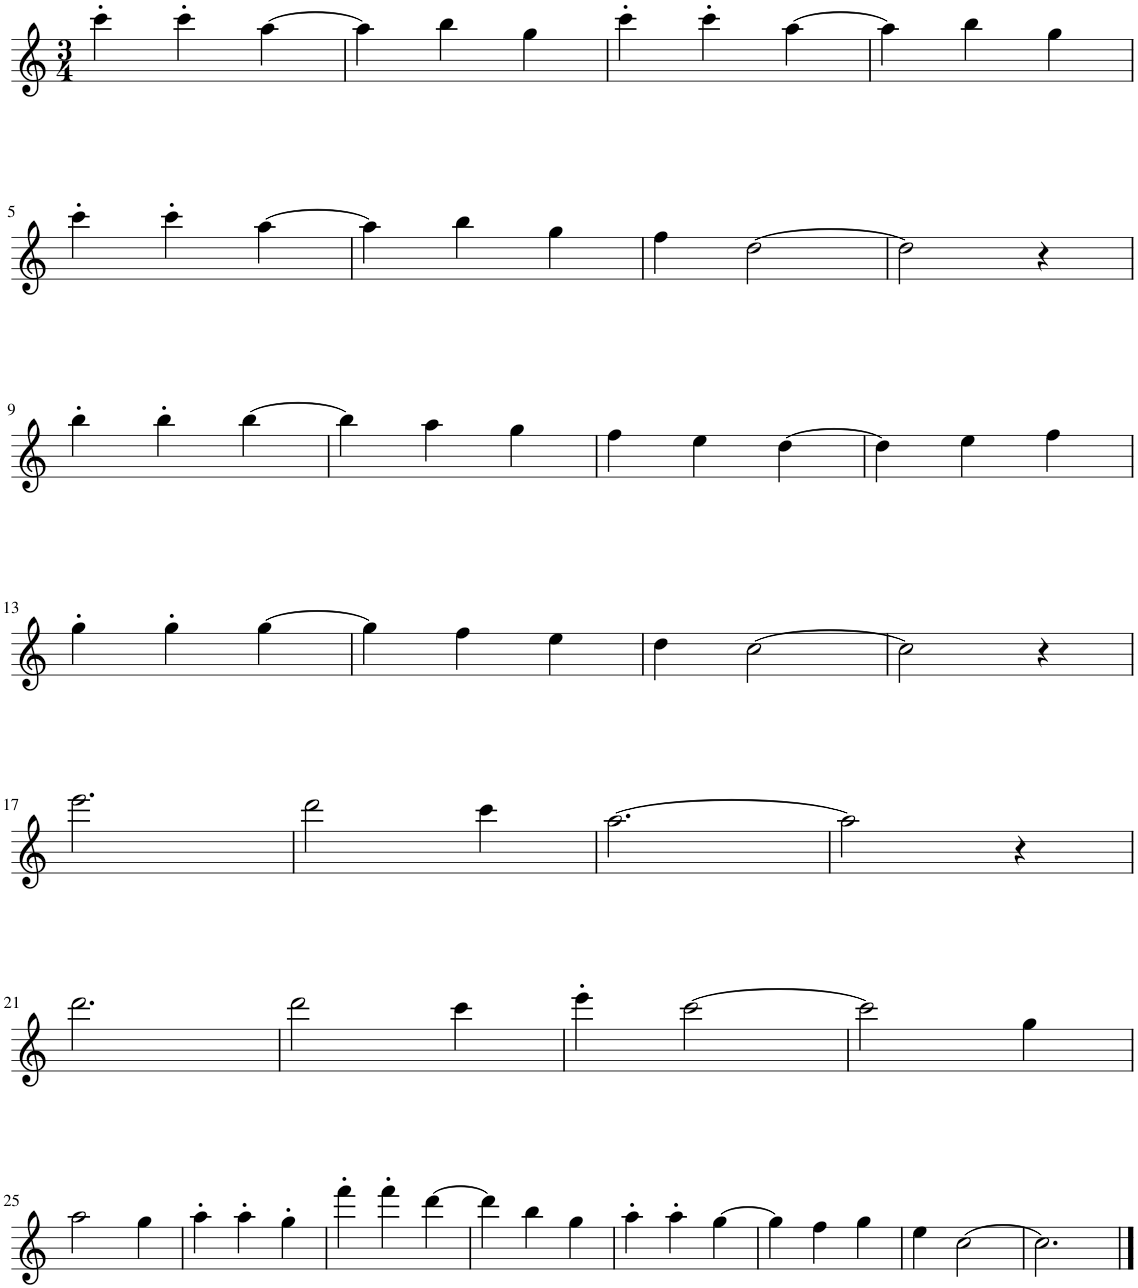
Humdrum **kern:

**kern
*part1
*staff1
*I"Violin, Violin
*clefG2
*k[]
*M3/4
=1
4ccc'\
4ccc'\
[4aa\
=2
4aa\]
4bb\
4gg\
=3
4ccc'\
4ccc'\
[4aa\
=4
4aa\]
4bb\
4gg\
!!LO:LB:g=z
=5
4ccc'\
4ccc'\
[4aa\
=6
4aa\]
4bb\
4gg\
=7
4ff\
[2dd\
=8
2dd\]
4r
!!LO:LB:g=z
=9
4bb'\
4bb'\
[4bb\
=10
4bb\]
4aa\
4gg\
=11
4ff\
4ee\
[4dd\
=12
4dd\]
4ee\
4ff\
!!LO:LB:g=z
=13
4gg'\
4gg'\
[4gg\
=14
4gg\]
4ff\
4ee\
=15
4dd\
[2cc\
=16
2cc\]
4r
!!LO:LB:g=z
=17
2.eee\
=18
2ddd\
4ccc\
=19
[2.aa\
=20
2aa\]
4r
!!LO:LB:g=z
=21
2.ddd\
=22
2ddd\
4ccc\
=23
4eee'\
[2ccc\
=24
2ccc\]
4gg\
!!LO:LB:g=z
=25
2aa\
4gg\
=26
4aa'\
4aa'\
4gg'\
=27
4fff'\
4fff'\
[4ddd\
=28
4ddd\]
4bb\
4gg\
=29
4aa'\
4aa'\
[4gg\
=30
4gg\]
4ff\
4gg\
=31
4ee\
[2cc\
=32
2.cc\]
==
*-
